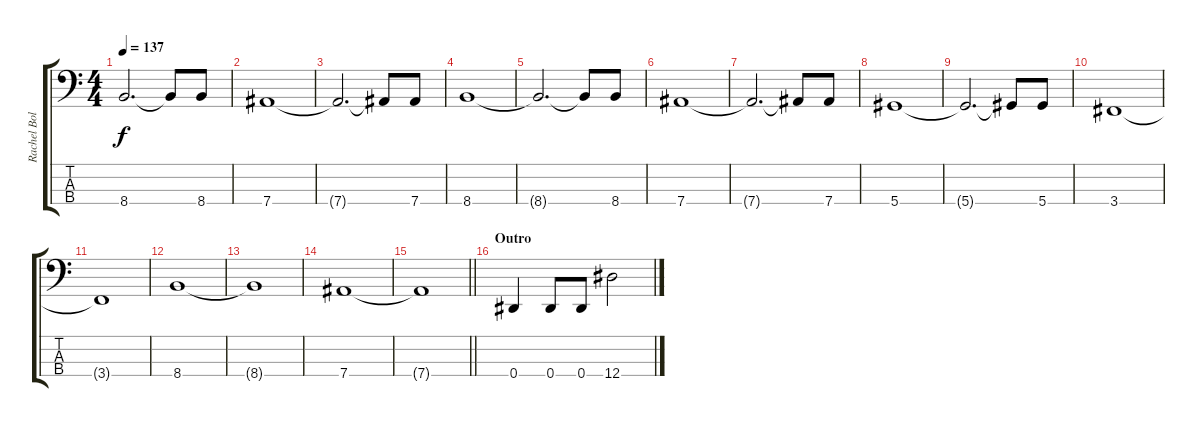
\track ("Rachel Bolan (Bass)" "Rachel Bol") {instrument electricbasspick}
\staff {score tabs}
\tuning (Gb2 Db2 Ab1 Eb1) {hide}
\ts (4 4)
\tempo 137
\clef f4
\ks c
8.4{t}.2{d dy f} 8.4{t}.8 8.4.8 |
7.4.1 |
7.4{t}.2{d} 7.4{t}.8 7.4.8 |
8.4.1 |
8.4{t}.2{d} 8.4{t}.8 8.4.8 |
7.4.1 |
7.4{t}.2{d} 7.4{t}.8 7.4.8 |
5.4.1 |
5.4{t}.2{d} 5.4{t}.8 5.4.8 |
3.4.1 |
3.4{t}.1 |
8.4.1 |
8.4{t}.1 |
7.4.1 |
\barLineRight lightlight
7.4{t}.1 |
\section ("" "Outro")
0.4.4 0.4.8 0.4.8 12.4{ss}.2
